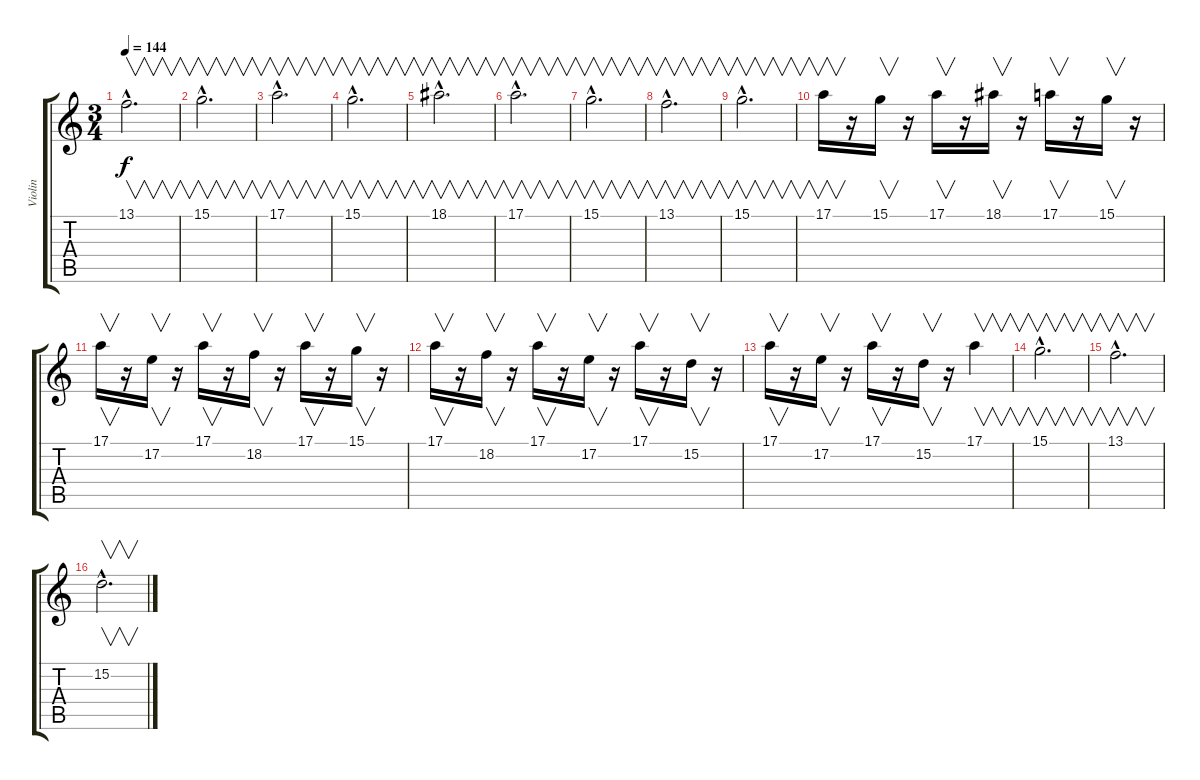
\track ("Violin" "Violin") {instrument violin}
\staff {score tabs}
\tuning (E4 B3 G3 D3 A2 E2) {hide}
\ts (3 4)
\tempo 144
\clef g2
\ks c
13.1{hac}.2{v d dy f} |
15.1{hac}.2{v d} |
17.1{hac}.2{v d} |
15.1{hac}.2{v d} |
18.1{hac}.2{v d} |
17.1{hac}.2{v d} |
15.1{hac}.2{v d} |
13.1{hac}.2{v d} |
15.1{hac}.2{v d} |
17.1.16{v} r.16 15.1.16{v} r.16 17.1.16{v} r.16 18.1.16{v} r.16 17.1.16{v} r.16 15.1.16{v} r.16 |
17.1.16{v} r.16 17.2.16{v} r.16 17.1.16{v} r.16 18.2.16{v} r.16 17.1.16{v} r.16 15.1.16{v} r.16 |
17.1.16{v} r.16 18.2.16{v} r.16 17.1.16{v} r.16 17.2.16{v} r.16 17.1.16{v} r.16 15.2.16{v} r.16 |
17.1.16{v} r.16 17.2.16{v} r.16 17.1.16{v} r.16 15.2.16{v} r.16 17.1.4{v} |
15.1{hac}.2{v d} |
13.1{hac}.2{v d} |
15.2{hac}.2{v d}
